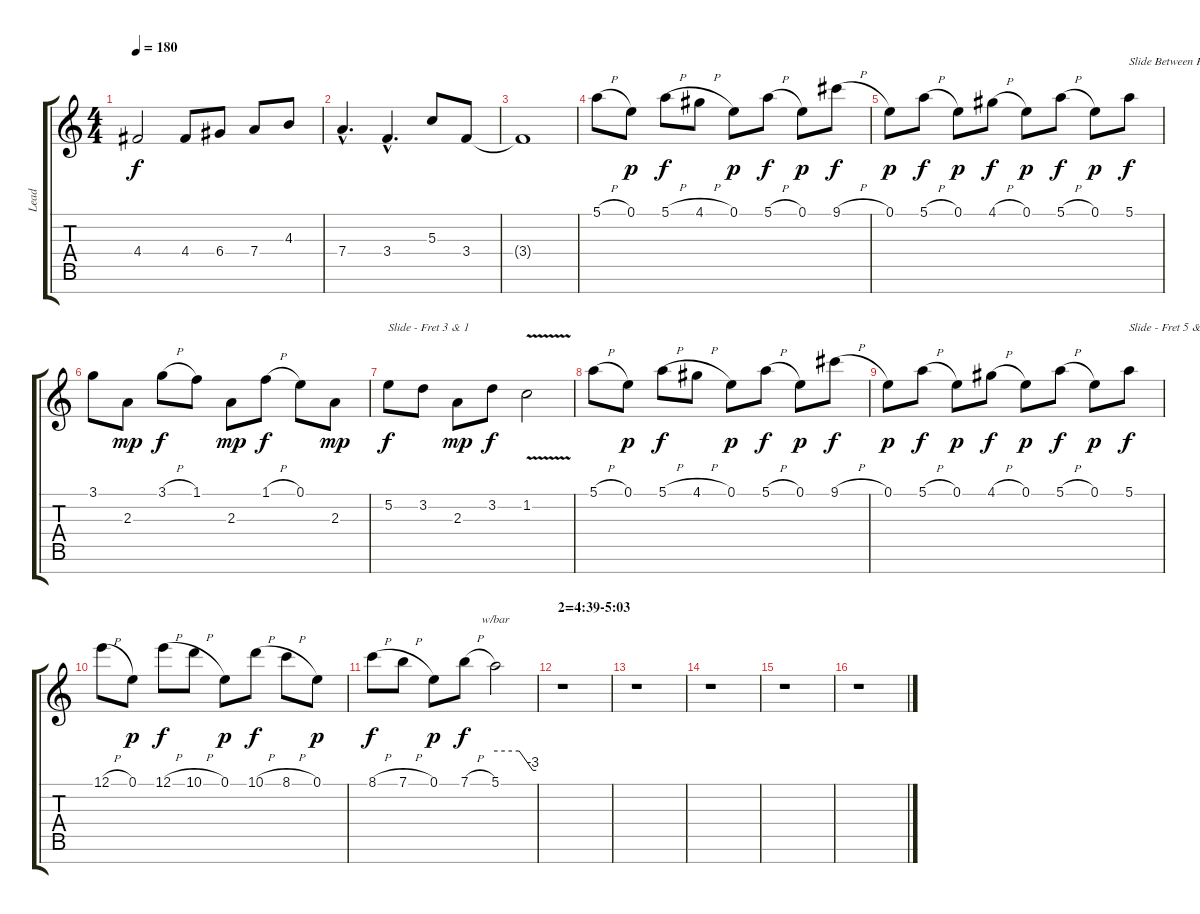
\track ("Lead" "Lead") {instrument distortionguitar}
\staff {score tabs}
\tuning (E4 B3 G3 D3 A2 E2 B1) {hide}
\ts (4 4)
\tempo 180
\clef g2
\ks c
4.4{t}.2{dy f} 4.4.8 6.4.8 7.4.8 4.3.8 |
7.4{hac}.4{d} 3.4{hac}.4{d} 5.3.8 3.4.8 |
3.4{t}.1 |
5.1{h}.8 0.1.8{dy p} 5.1{h}.8{dy f} 4.1{h}.8 0.1.8{dy p} 5.1{h}.8{dy f} 0.1.8{dy p} 9.1{h}.8{dy f} |
0.1.8{dy p} 5.1{h}.8{dy f} 0.1.8{dy p} 4.1{h}.8{dy f} 0.1.8{dy p} 5.1{h}.8{dy f} 0.1.8{dy p} 5.1.8{txt "Slide Between Fret 5 & 3" dy f} |
3.1.8 2.3.8{dy mp} 3.1{h}.8{dy f} 1.1.8 2.3.8{dy mp} 1.1{h}.8{dy f} 0.1.8 2.3.8{dy mp} |
5.2.8{txt "Slide - Fret 3 & 1" dy f} 3.2.8 2.3.8{dy mp} 3.2.8{dy f} 1.2{v}.2 |
5.1{h}.8 0.1.8{dy p} 5.1{h}.8{dy f} 4.1{h}.8 0.1.8{dy p} 5.1{h}.8{dy f} 0.1.8{dy p} 9.1{h}.8{dy f} |
0.1.8{dy p} 5.1{h}.8{dy f} 0.1.8{dy p} 4.1{h}.8{dy f} 0.1.8{dy p} 5.1{h}.8{dy f} 0.1.8{dy p} 5.1.8{txt "Slide - Fret 5 & 12" dy f} |
12.1{h}.8 0.1.8{dy p} 12.1{h}.8{dy f} 10.1{h}.8 0.1.8{dy p} 10.1{h}.8{dy f} 8.1{h}.8 0.1.8{dy p} |
8.1{h}.8{dy f} 7.1{h}.8 0.1.8{dy p} 7.1{h}.8{dy f} 5.1.2{tbe (custom default 0 0 35 0 55 -12 60 -12)} |
\section ("" "2=4:39-5:03")
r.1 |
r.1 |
r.1 |
r.1 |
r.1
